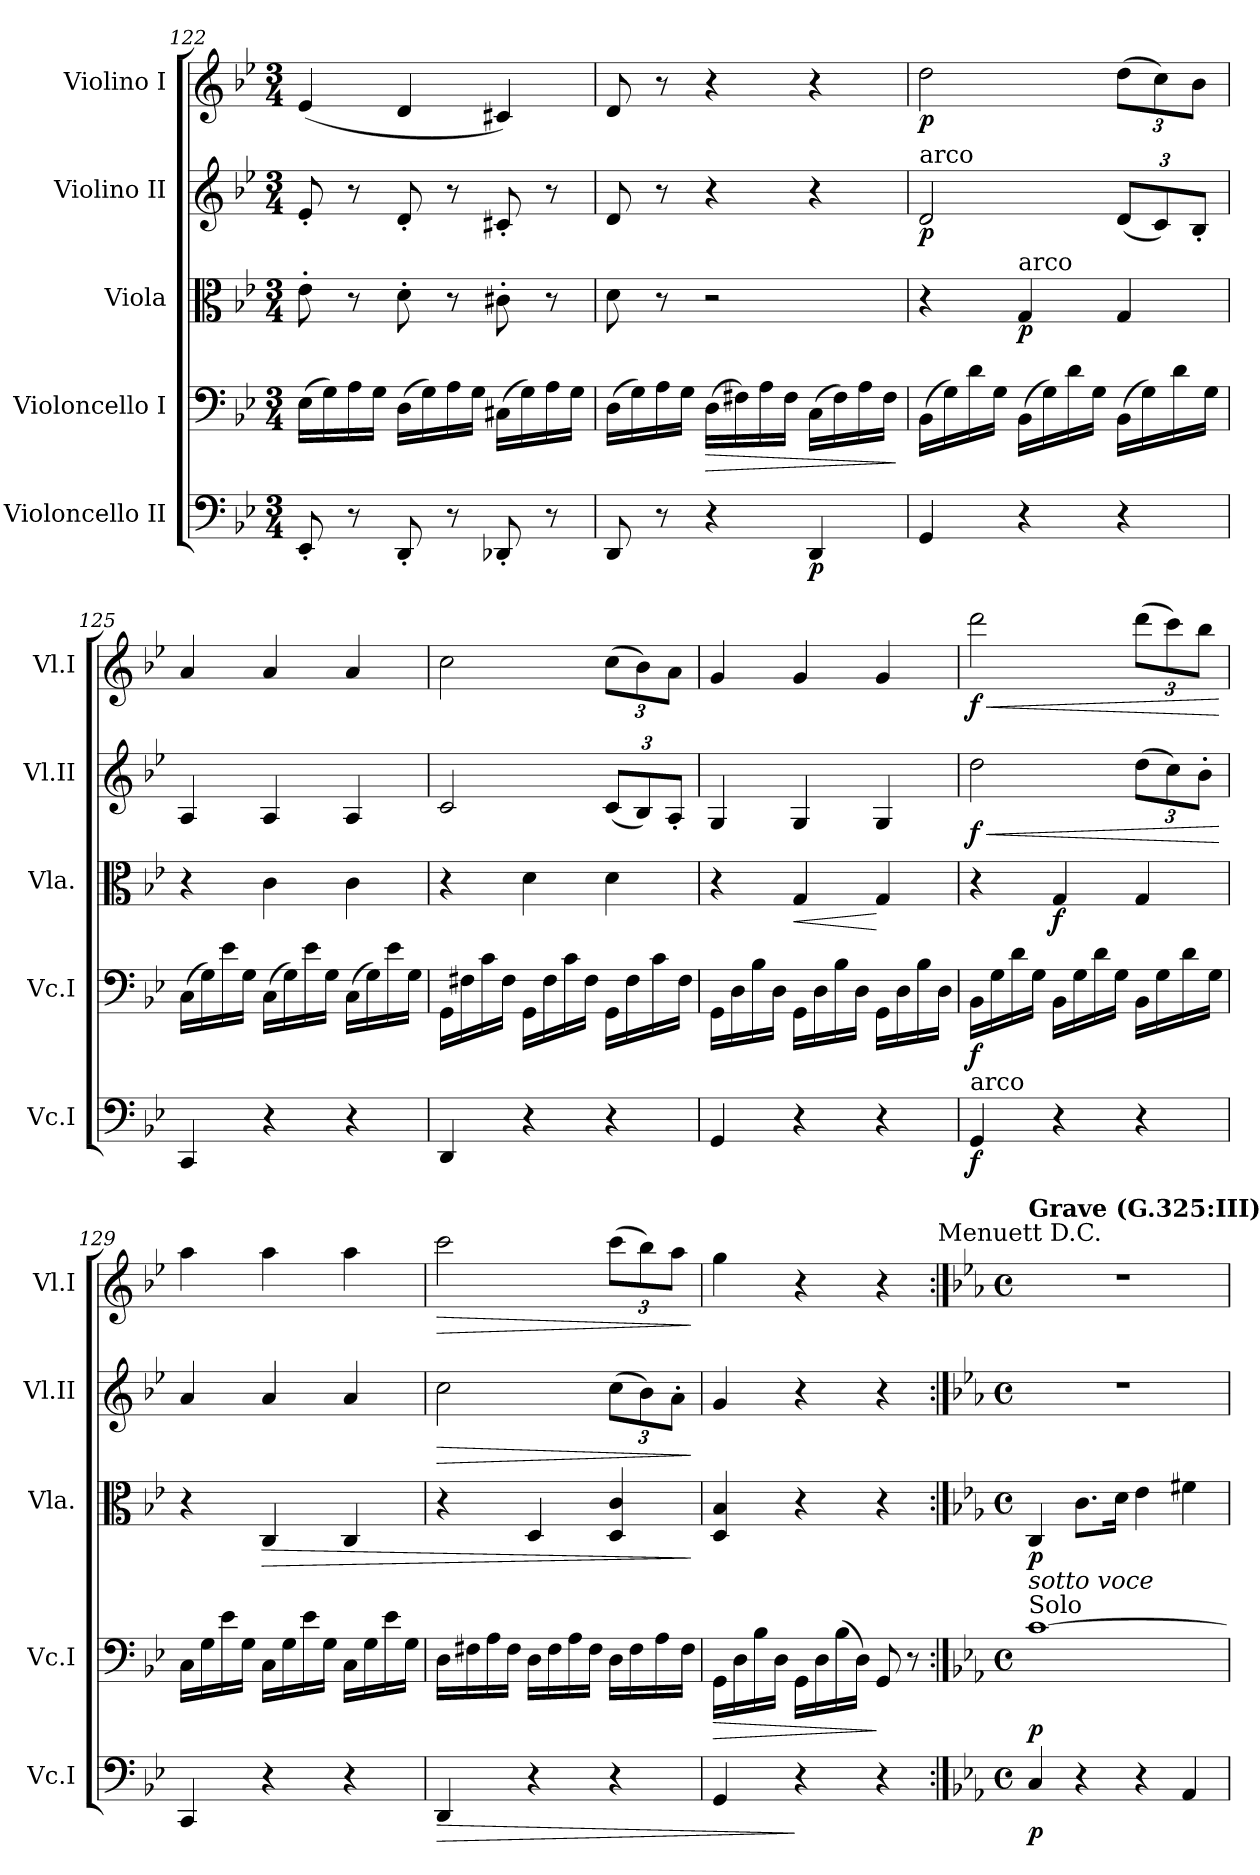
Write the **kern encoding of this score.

**kern	**dynam	**kern	**dynam	**kern	**dynam	**kern	**dynam	**kern	**dynam
*part5	*part5	*part4	*part4	*part3	*part3	*part2	*part2	*part1	*part1
*staff5	*staff5	*staff4	*staff4	*staff3	*staff3	*staff2	*staff2	*staff1	*staff1
*I"Violoncello II	*	*I"Violoncello I	*	*I"Viola	*	*I"Violino II	*	*I"Violino I	*
*I'Vc.I	*	*I'Vc.I	*	*I'Vla.	*	*I'Vl.II	*	*I'Vl.I	*
!!LO:LB:g=z
*clefF4	*	*clefF4	*	*clefC3	*	*clefG2	*	*clefG2	*
*k[b-e-]	*	*k[b-e-]	*	*k[b-e-]	*	*k[b-e-]	*	*k[b-e-]	*
*M3/4	*	*M3/4	*	*M3/4	*	*M3/4	*	*M3/4	*
=122	=122	=122	=122	=122	=122	=122	=122	=122	=122
8EE-'/	.	(16E-\LL	.	8e-'\	.	8e-'/	.	(4e-/	.
.	.	16G\)	.	.	.	.	.	.	.
8r	.	16A\	.	8r	.	8r	.	.	.
.	.	16G\JJ	.	.	.	.	.	.	.
8DD'/	.	(16D\LL	.	8d'\	.	8d'/	.	4d/	.
.	.	16G\)	.	.	.	.	.	.	.
8r	.	16A\	.	8r	.	8r	.	.	.
.	.	16G\JJ	.	.	.	.	.	.	.
8DD-X'/	.	(16C#X\LL	.	8c#X'\	.	8c#X'/	.	4c#X/)	.
.	.	16G\)	.	.	.	.	.	.	.
8r	.	16A\	.	8r	.	8r	.	.	.
.	.	16G\JJ	.	.	.	.	.	.	.
=123	=123	=123	=123	=123	=123	=123	=123	=123	=123
8DD/	.	(16D\LL	.	8d\	.	8d/	.	8d/	.
.	.	16G\)	.	.	.	.	.	.	.
8r	.	16A\	.	8r	.	8r	.	8r	.
.	.	16G\JJ	.	.	.	.	.	.	.
!	!	!	!LO:HP:b	!	!	!	!	!	!
4r	.	(16D\LL	>	2r	.	4r	.	4r	.
.	.	16F#X\)	.	.	.	.	.	.	.
.	.	16A\	.	.	.	.	.	.	.
.	.	16F#\JJ	.	.	.	.	.	.	.
!	!LO:DY:b	!	!	!	!	!	!	!	!
4DD/	p	(16C\LL	.	.	.	4r	.	4r	.
.	.	16F#\)	.	.	.	.	.	.	.
.	.	16A\	.	.	.	.	.	.	.
.	.	16F#\JJ	.	.	.	.	.	.	.
.	.	.	]	.	.	.	.	.	.
=124	=124	=124	=124	=124	=124	=124	=124	=124	=124
!	!	!	!	!	!	!LO:TX:a:t=arco	!	!	!
!	!	!	!LO:DY:b	!	!	!	!	!	!
!	!	!	!LO:DY:n=1:b	!	!	!	!LO:DY:b	!	!LO:DY:b
4GG/	.	(16BB-\LL	p mp	4r	.	2d/	p	2dd\	p
.	.	16G\)	.	.	.	.	.	.	.
.	.	16d\	.	.	.	.	.	.	.
.	.	16G\JJ	.	.	.	.	.	.	.
!	!	!	!	!LO:TX:a:t=arco	!	!	!	!	!
!	!	!	!	!	!LO:DY:b	!	!	!	!
4r	.	(16BB-\LL	.	4G/	p	.	.	.	.
.	.	16G\)	.	.	.	.	.	.	.
.	.	16d\	.	.	.	.	.	.	.
.	.	16G\JJ	.	.	.	.	.	.	.
*	*	*	*	*	*	*Xbrackettup	*	*Xbrackettup	*
4r	.	(16BB-\LL	.	4G/	.	(12d/L	.	(12dd\L	.
.	.	16G\)	.	.	.	.	.	.	.
.	.	.	.	.	.	12c/)	.	12cc\)	.
.	.	16d\	.	.	.	.	.	.	.
.	.	.	.	.	.	12B-'/J	.	12b-\J	.
.	.	16G\JJ	.	.	.	.	.	.	.
!!LO:PB:g=z
=125	=125	=125	=125	=125	=125	=125	=125	=125	=125
4CC/	.	(16C\LL	.	4r	.	4A/	.	4a/	.
.	.	16G\)	.	.	.	.	.	.	.
.	.	16e-\	.	.	.	.	.	.	.
.	.	16G\JJ	.	.	.	.	.	.	.
4r	.	(16C\LL	.	4c\	.	4A/	.	4a/	.
.	.	16G\)	.	.	.	.	.	.	.
.	.	16e-\	.	.	.	.	.	.	.
.	.	16G\JJ	.	.	.	.	.	.	.
4r	.	(16C\LL	.	4c\	.	4A/	.	4a/	.
.	.	16G\)	.	.	.	.	.	.	.
.	.	16e-\	.	.	.	.	.	.	.
.	.	16G\JJ	.	.	.	.	.	.	.
=126	=126	=126	=126	=126	=126	=126	=126	=126	=126
4DD/	.	16GG\LL	.	4r	.	2c/	.	2cc\	.
.	.	16F#X\	.	.	.	.	.	.	.
.	.	16c\	.	.	.	.	.	.	.
.	.	16F#\JJ	.	.	.	.	.	.	.
4r	.	16GG\LL	.	4d\	.	.	.	.	.
.	.	16F#\	.	.	.	.	.	.	.
.	.	16c\	.	.	.	.	.	.	.
.	.	16F#\JJ	.	.	.	.	.	.	.
4r	.	16GG\LL	.	4d\	.	(12c/L	.	(12cc\L	.
.	.	16F#\	.	.	.	.	.	.	.
.	.	.	.	.	.	12B-/)	.	12b-\)	.
.	.	16c\	.	.	.	.	.	.	.
.	.	.	.	.	.	12A'/J	.	12a\J	.
.	.	16F#\JJ	.	.	.	.	.	.	.
=127	=127	=127	=127	=127	=127	=127	=127	=127	=127
4GG/	.	16GG\LL	.	4r	.	4G/	.	4g/	.
.	.	16D\	.	.	.	.	.	.	.
.	.	16B-\	.	.	.	.	.	.	.
.	.	16D\JJ	.	.	.	.	.	.	.
!	!	!	!	!	!LO:HP:b	!	!	!	!
4r	.	16GG\LL	.	4G/	<	4G/	.	4g/	.
.	.	16D\	.	.	.	.	.	.	.
.	.	16B-\	.	.	.	.	.	.	.
.	.	16D\JJ	.	.	.	.	.	.	.
4r	.	16GG\LL	.	4G/	[	4G/	.	4g/	.
.	.	16D\	.	.	.	.	.	.	.
.	.	16B-\	.	.	.	.	.	.	.
.	.	16D\JJ	.	.	.	.	.	.	.
!!LO:LB:g=z
=128	=128	=128	=128	=128	=128	=128	=128	=128	=128
!LO:TX:a:t=arco	!	!	!	!	!	!	!	!	!
!	!LO:DY:b	!	!LO:DY:b	!	!	!	!LO:HP:b	!	!LO:HP:b
!	!	!	!	!	!	!	!LO:DY:n=1:b	!	!LO:DY:n=1:b
4GG/	f	16BB-\LL	f	4r	.	2dd\	< f	2ddd\	< f
.	.	16G\	.	.	.	.	.	.	.
.	.	16d\	.	.	.	.	.	.	.
.	.	16G\JJ	.	.	.	.	.	.	.
!	!	!	!	!	!LO:DY:b	!	!	!	!
4r	.	16BB-\LL	.	4G/	f	.	.	.	.
.	.	16G\	.	.	.	.	.	.	.
.	.	16d\	.	.	.	.	.	.	.
.	.	16G\JJ	.	.	.	.	.	.	.
4r	.	16BB-\LL	.	4G/	.	(12dd\L	.	(12ddd\L	.
.	.	16G\	.	.	.	.	.	.	.
.	.	.	.	.	.	12cc\)	.	12ccc\)	.
.	.	16d\	.	.	.	.	.	.	.
.	.	.	.	.	.	12b-'\J	.	12bb-\J	.
.	.	16G\JJ	.	.	.	.	.	.	.
.	.	.	.	.	.	.	[	.	[
=129	=129	=129	=129	=129	=129	=129	=129	=129	=129
4CC/	.	16C\LL	.	4r	.	4a/	.	4aa\	.
.	.	16G\	.	.	.	.	.	.	.
.	.	16e-\	.	.	.	.	.	.	.
.	.	16G\JJ	.	.	.	.	.	.	.
!	!	!	!	!	!LO:HP:b	!	!	!	!
4r	.	16C\LL	.	4C/	>	4a/	.	4aa\	.
.	.	16G\	.	.	.	.	.	.	.
.	.	16e-\	.	.	.	.	.	.	.
.	.	16G\JJ	.	.	.	.	.	.	.
4r	.	16C\LL	.	4C/	.	4a/	.	4aa\	.
.	.	16G\	.	.	.	.	.	.	.
.	.	16e-\	.	.	.	.	.	.	.
.	.	16G\JJ	.	.	.	.	.	.	.
=130	=130	=130	=130	=130	=130	=130	=130	=130	=130
!	!LO:HP:b	!	!	!	!	!	!LO:HP:b	!	!LO:HP:b
4DD/	>	16D\LL	.	4r	.	2cc\	>	2ccc\	>
.	.	16F#X\	.	.	.	.	.	.	.
.	.	16A\	.	.	.	.	.	.	.
.	.	16F#\JJ	.	.	.	.	.	.	.
4r	.	16D\LL	.	4D/	.	.	.	.	.
.	.	16F#\	.	.	.	.	.	.	.
.	.	16A\	.	.	.	.	.	.	.
.	.	16F#\JJ	.	.	.	.	.	.	.
4r	.	16D\LL	.	4D/ 4c/	.	(12cc\L	.	(12ccc\L	.
.	.	16F#\	.	.	.	.	.	.	.
.	.	.	.	.	.	12b-\)	.	12bb-\)	.
.	.	16A\	.	.	.	.	.	.	.
.	.	.	.	.	.	12a'\J	.	12aa\J	.
.	.	16F#\JJ	.	.	.	.	.	.	.
.	.	.	.	.	]	.	]	.	]
=131	=131	=131	=131	=131	=131	=131	=131	=131	=131
!	!	!	!LO:HP:b	!	!	!	!	!	!
4GG/	.	16GG\LL	>	4D/ 4B-/	.	4g/	.	4gg\	.
.	.	16D\	.	.	.	.	.	.	.
.	.	16B-\	.	.	.	.	.	.	.
.	.	16D\JJ	.	.	.	.	.	.	.
4r	]	16GG\LL	.	4r	.	4r	.	4r	.
.	.	16D\	.	.	.	.	.	.	.
.	.	(16B-\	.	.	.	.	.	.	.
.	.	16D\JJ)	.	.	.	.	.	.	.
4r	.	8GG/	]	4r	.	4r	.	4r	.
.	.	8r	.	.	.	.	.	.	.
!	!	!	!	!	!	!	!	!LO:TX:a:t=Menuett D.C.	!
!!LO:PB:g=z
=132:|!	=132:|!	=132:|!	=132:|!	=132:|!	=132:|!	=132:|!	=132:|!	=132:|!	=132:|!
*k[b-e-a-]	*	*k[b-e-a-]	*	*k[b-e-a-]	*	*k[b-e-a-]	*	*k[b-e-a-]	*
*M4/4	*	*M4/4	*	*M4/4	*	*M4/4	*	*M4/4	*
*met(c)	*	*met(c)	*	*met(c)	*	*met(c)	*	*met(c)	*
*	*	*	*	*	*	*	*	*MM64	*
!	!	!	!	!	!	!	!	!LO:TX:a:B:t=Grave (G.325&colon;III)	!
!	!	!	!	!LO:TX:b:i:t=sotto voce	!	!	!	!	!
!	!	!LO:TX:a:t=Solo	!	!	!	!	!	!	!
!	!LO:DY:b	!	!LO:DY:b	!	!LO:DY:b	!	!	!	!
4C/	p	[1c	p	4C/	p	1r	.	1r	.
4r	.	.	.	8.c\L	.	.	.	.	.
.	.	.	.	16d\Jk	.	.	.	.	.
4r	.	.	.	4e-\	.	.	.	.	.
4AA-/	.	.	.	4f#X\	.	.	.	.	.
=	=	=	=	=	=	=	=	=	=
*-	*-	*-	*-	*-	*-	*-	*-	*-	*-
